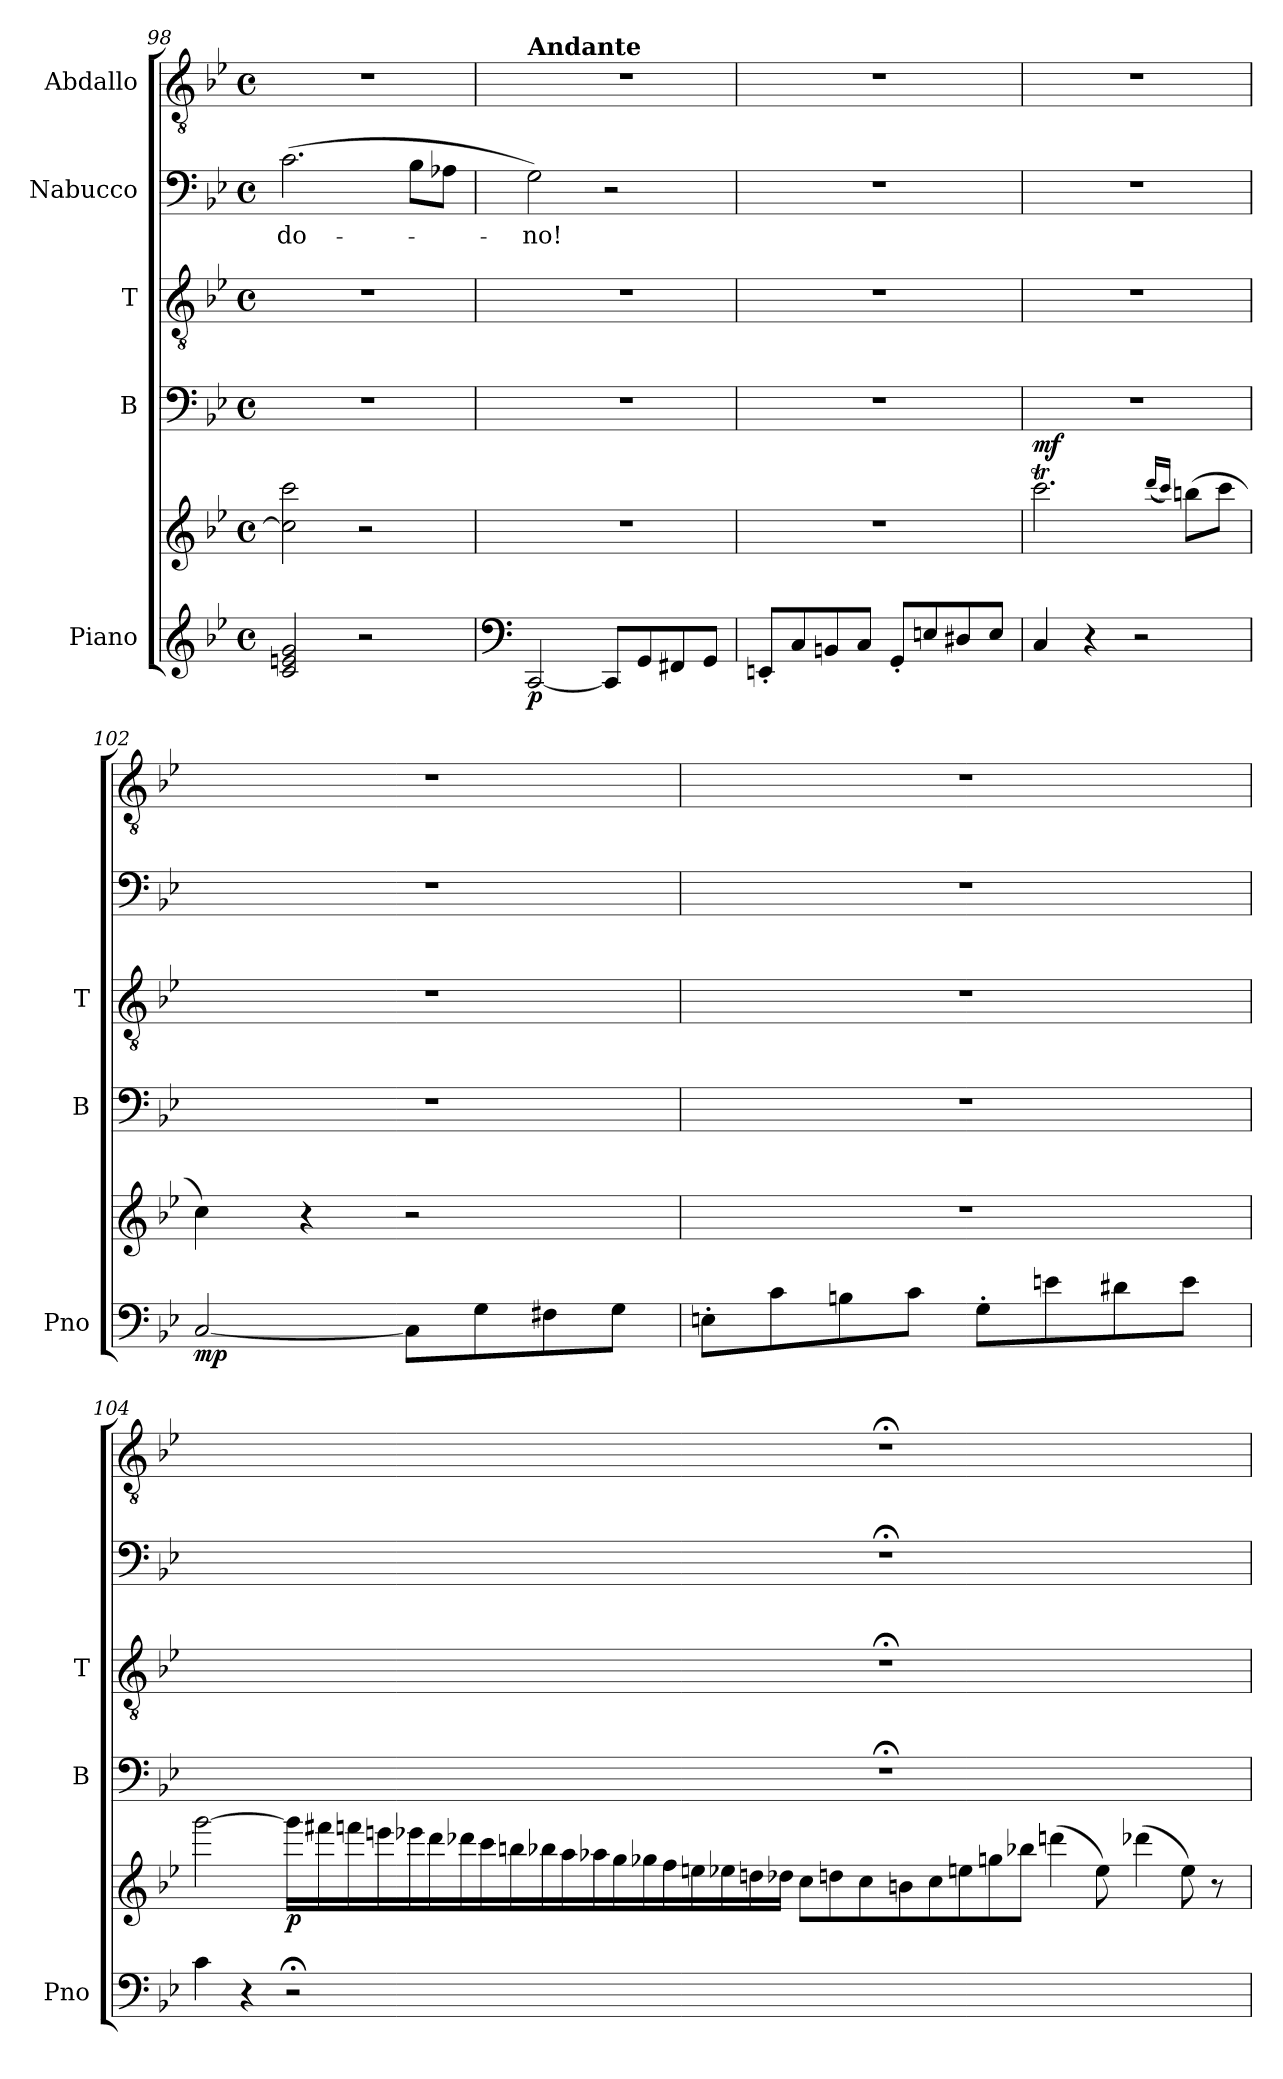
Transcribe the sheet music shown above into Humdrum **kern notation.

**kern	**kern	**dynam	**kern	**kern	**kern	**text	**kern
*part5	*part5	*part5	*part4	*part3	*part2	*part2	*part1
*staff6	*staff5	*staff5/6	*staff4	*staff3	*staff2	*staff2	*staff1
*I"Piano	*	*	*I"B	*I"T	*I"Nabucco	*	*I"Abdallo
*I'Pno	*	*	*I'B	*I'T	*	*	*
*clefG2	*clefG2	*	*clefF4	*clefGv2	*clefF4	*	*clefGv2
*k[b-e-]	*k[b-e-]	*	*k[b-e-]	*k[b-e-]	*k[b-e-]	*	*k[b-e-]
*M4/4	*M4/4	*	*M4/4	*M4/4	*M4/4	*	*M4/4
*met(c)	*met(c)	*	*met(c)	*met(c)	*met(c)	*	*met(c)
=98	=98	=98	=98	=98	=98	=98	=98
!	!	!	!	!	!	!LO:LY:b	!
2c/ 2en/ 2g/	2cc\] 2ccc\	.	1r	1r	(2.c\	-do-	1r
2r	2r	.	.	.	.	.	.
.	.	.	.	.	8B-\L	.	.
.	.	.	.	.	8A-X\J	.	.
=99	=99	=99	=99	=99	=99	=99	=99
!!LO:REH:place=s1:a:B:fs=14:t=8
*clefF4	*	*	*	*	*	*	*
!	!	!	!	!	!	!	!LO:TX:a:B:t=Andante
!	!	!LO:DY:b=2	!	!	!	!LO:LY:b	!
[2CC/	1r	p	1r	1r	2G\)	-no!	1r
8CC/L]	.	.	.	.	2r	.	.
8GG/	.	.	.	.	.	.	.
8FF#X/	.	.	.	.	.	.	.
8GG/J	.	.	.	.	.	.	.
=100	=100	=100	=100	=100	=100	=100	=100
8EEn'/L	1r	.	1r	1r	1r	.	1r
8C/	.	.	.	.	.	.	.
8BBn/	.	.	.	.	.	.	.
8C/J	.	.	.	.	.	.	.
8GG'/L	.	.	.	.	.	.	.
8En/	.	.	.	.	.	.	.
8D#X/	.	.	.	.	.	.	.
8E/J	.	.	.	.	.	.	.
!!LO:PB:g=z
=101	=101	=101	=101	=101	=101	=101	=101
!	!	!LO:DY:a	!	!	!	!	!
4C/	2.cccT\	mf	1r	1r	1r	.	1r
4r	.	.	.	.	.	.	.
2r	.	.	.	.	.	.	.
.	(16qddd/LL	.	.	.	.	.	.
.	16qccc/JJ)	.	.	.	.	.	.
.	(8bbn\L	.	.	.	.	.	.
.	8ccc\J	.	.	.	.	.	.
=102	=102	=102	=102	=102	=102	=102	=102
!	!	!LO:DY:b=2	!	!	!	!	!
[2C/	4cc\)	mp	1r	1r	1r	.	1r
.	4r	.	.	.	.	.	.
8C\L]	2r	.	.	.	.	.	.
8G\	.	.	.	.	.	.	.
8F#X\	.	.	.	.	.	.	.
8G\J	.	.	.	.	.	.	.
=103	=103	=103	=103	=103	=103	=103	=103
8En'\L	1r	.	1r	1r	1r	.	1r
8c\	.	.	.	.	.	.	.
8Bn\	.	.	.	.	.	.	.
8c\J	.	.	.	.	.	.	.
8G'\L	.	.	.	.	.	.	.
8en\	.	.	.	.	.	.	.
8d#X\	.	.	.	.	.	.	.
8e\J	.	.	.	.	.	.	.
!!LO:LB:g=z
=104	=104	=104	=104	=104	=104	=104	=104
4c\	[2ggg\	.	0ryy	0ryy	0ryy	.	0ryy
4r	.	.	.	.	.	.	.
!	!	!LO:DY:b	!	!	!	!	!
2r;<	16ggg!\LL]	p	.	.	.	.	.
.	16fff#X!\	.	.	.	.	.	.
.	16fffn!\	.	.	.	.	.	.
.	16eeen!\	.	.	.	.	.	.
.	16eee-X!\	.	.	.	.	.	.
.	16ddd!\	.	.	.	.	.	.
.	16ddd-X!\	.	.	.	.	.	.
.	16ccc!\	.	.	.	.	.	.
16ryy	16bbn!\	.	.	.	.	.	.
2ryy	16bb-X!\	.	.	.	.	.	.
.	16aa!\	.	.	.	.	.	.
.	16aa-X!\	.	.	.	.	.	.
.	16gg!\	.	.	.	.	.	.
.	16gg-X!\	.	.	.	.	.	.
.	16ff!\	.	.	.	.	.	.
.	16een!\	.	.	.	.	.	.
.	16ee-X!\	.	.	.	.	.	.
0ryy	16ddn!\	.	.	.	.	.	.
.	16dd-X!\JJ	.	.	.	.	.	.
.	8cc!\L	.	.	.	.	.	.
.	8ddn!\	.	.	.	.	.	.
.	8cc!\	.	.	.	.	.	.
.	.	.	1r;<	1r;<	1r;<	.	1r;<
.	8bn!\	.	.	.	.	.	.
.	8cc!\	.	.	.	.	.	.
.	8een!\	.	.	.	.	.	.
.	8ggn!\	.	.	.	.	.	.
.	8bb-X!\J	.	.	.	.	.	.
.	(4dddn!\	.	.	.	.	.	.
.	8ee!\)	.	.	.	.	.	.
.	.	.	2ryy	2ryy	2ryy	.	2ryy
.	(4ddd-X!\	.	.	.	.	.	.
.	8ee!\)	.	.	.	.	.	.
.	8r	.	.	.	.	.	.
.	.	.	16ryy	16ryy	16ryy	.	16ryy
=	=	=	=	=	=	=	=
*-	*-	*-	*-	*-	*-	*-	*-
